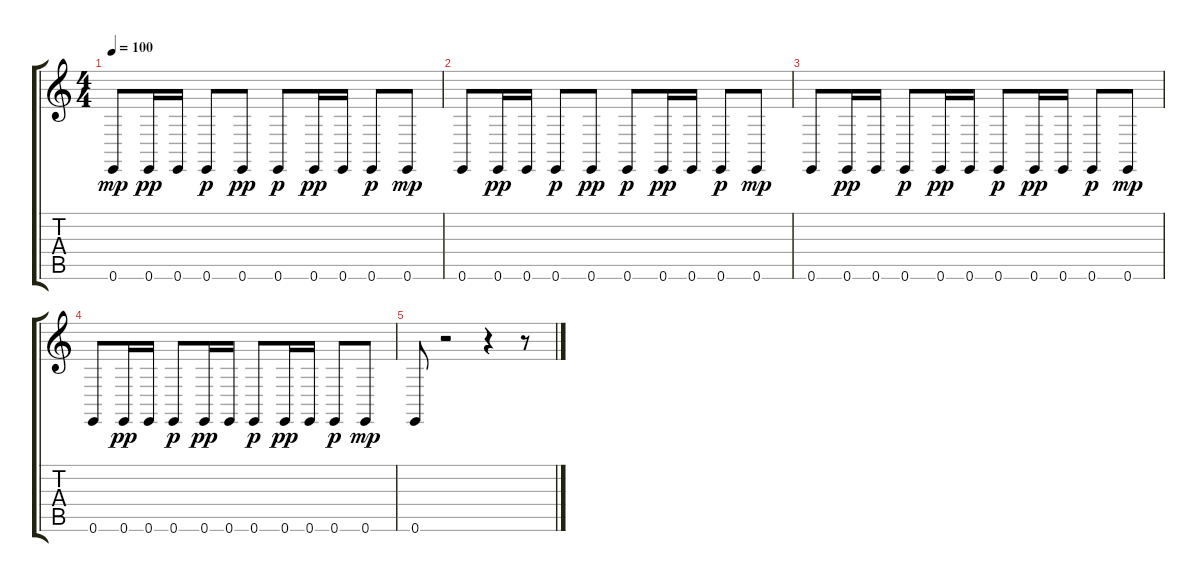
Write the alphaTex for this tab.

\track "" {instrument clavinet}
\staff {score tabs}
\tuning (E4 B3 G3 D3 A2 E2) {hide}
\ts (4 4)
\tempo 100
\clef g2
\ks c
0.6.8{dy mp} 0.6.16{dy pp} 0.6.16 0.6.8{dy p} 0.6.8{dy pp} 0.6.8{dy p} 0.6.16{dy pp} 0.6.16 0.6.8{dy p} 0.6.8{dy mp} |
0.6.8 0.6.16{dy pp} 0.6.16 0.6.8{dy p} 0.6.8{dy pp} 0.6.8{dy p} 0.6.16{dy pp} 0.6.16 0.6.8{dy p} 0.6.8{dy mp} |
0.6.8 0.6.16{dy pp volume 16} 0.6.16{volume 15} 0.6.8{dy p volume 15} 0.6.16{dy pp volume 14} 0.6.16{volume 14} 0.6.8{dy p volume 13} 0.6.16{dy pp volume 12} 0.6.16{volume 12} 0.6.8{dy p volume 12} 0.6.8{dy mp volume 11} |
0.6.8{volume 10} 0.6.16{dy pp volume 9} 0.6.16{volume 9} 0.6.8{dy p volume 9} 0.6.16{dy pp volume 8} 0.6.16{volume 8} 0.6.8{dy p volume 7} 0.6.16{dy pp volume 6} 0.6.16{volume 6} 0.6.8{dy p volume 6} 0.6.8{dy mp volume 5} |
0.6.8{volume 4} r.2 r.4 r.8
